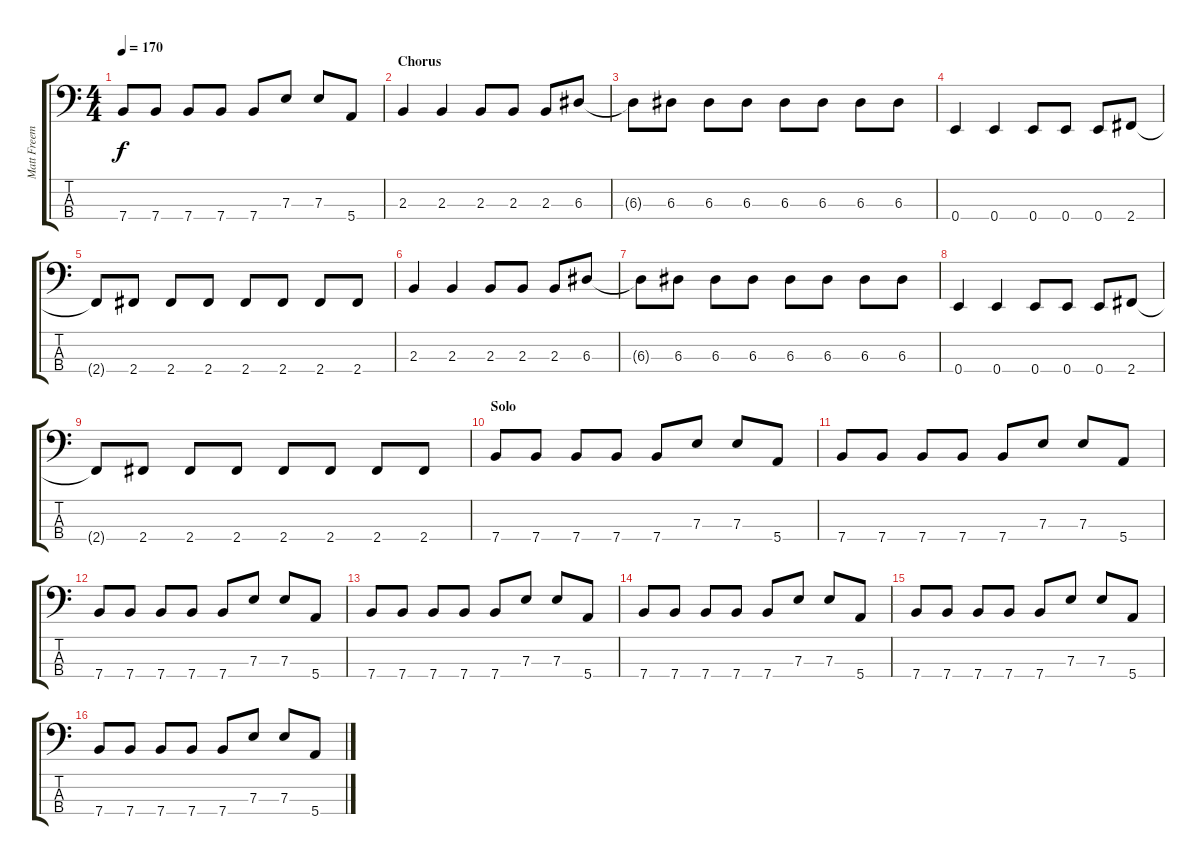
\track ("Matt Freeman" "Matt Freem") {instrument electricbasspick}
\staff {score tabs}
\tuning (G2 D2 A1 E1) {hide}
\ts (4 4)
\tempo 170
\clef f4
\ks c
7.4.8{dy f} 7.4.8 7.4.8 7.4.8 7.4.8 7.3.8 7.3.8 5.4.8 |
\section ("" "Chorus")
2.3.4 2.3.4 2.3.8 2.3.8 2.3.8 6.3.8 |
6.3{t}.8 6.3.8 6.3.8 6.3.8 6.3.8 6.3.8 6.3.8 6.3.8 |
0.4.4 0.4.4 0.4.8 0.4.8 0.4.8 2.4.8 |
2.4{t}.8 2.4.8 2.4.8 2.4.8 2.4.8 2.4.8 2.4.8 2.4.8 |
2.3.4 2.3.4 2.3.8 2.3.8 2.3.8 6.3.8 |
6.3{t}.8 6.3.8 6.3.8 6.3.8 6.3.8 6.3.8 6.3.8 6.3.8 |
0.4.4 0.4.4 0.4.8 0.4.8 0.4.8 2.4.8 |
2.4{t}.8 2.4.8 2.4.8 2.4.8 2.4.8 2.4.8 2.4.8 2.4.8 |
\section ("" "Solo")
7.4.8 7.4.8 7.4.8 7.4.8 7.4.8 7.3.8 7.3.8 5.4.8 |
7.4.8 7.4.8 7.4.8 7.4.8 7.4.8 7.3.8 7.3.8 5.4.8 |
7.4.8 7.4.8 7.4.8 7.4.8 7.4.8 7.3.8 7.3.8 5.4.8 |
7.4.8 7.4.8 7.4.8 7.4.8 7.4.8 7.3.8 7.3.8 5.4.8 |
7.4.8 7.4.8 7.4.8 7.4.8 7.4.8 7.3.8 7.3.8 5.4.8 |
7.4.8 7.4.8 7.4.8 7.4.8 7.4.8 7.3.8 7.3.8 5.4.8 |
7.4.8 7.4.8 7.4.8 7.4.8 7.4.8 7.3.8 7.3.8 5.4.8
